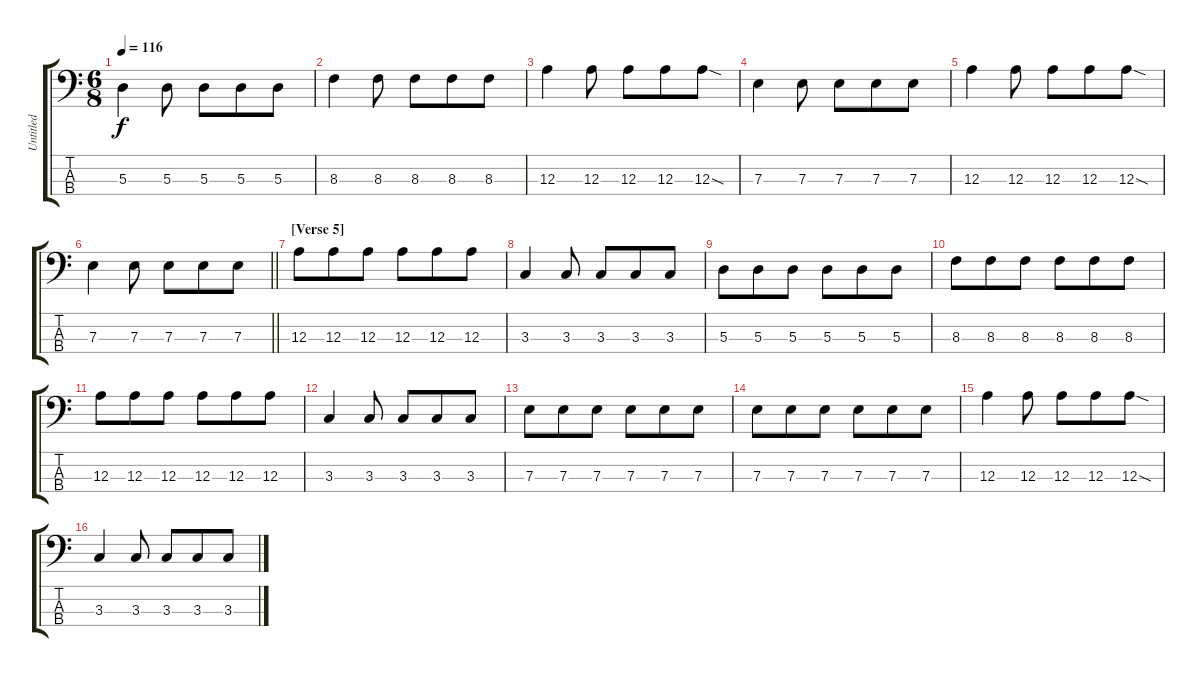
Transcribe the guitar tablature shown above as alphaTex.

\track ("Untitled" "Untitled") {instrument electricbassfinger}
\staff {score tabs}
\tuning (G2 D2 A1 E1) {hide}
\ts (6 8)
\tempo 116
\clef f4
\ks c
5.3.4{dy f} 5.3.8 5.3.8 5.3.8 5.3.8 |
8.3.4 8.3.8 8.3.8 8.3.8 8.3.8 |
12.3.4 12.3.8 12.3.8 12.3.8 12.3{sod}.8 |
7.3.4 7.3.8 7.3.8 7.3.8 7.3.8 |
12.3.4 12.3.8 12.3.8 12.3.8 12.3{sod}.8 |
\barLineRight lightlight
7.3.4 7.3.8 7.3.8 7.3.8 7.3.8 |
\section ("" "[Verse 5]")
12.3.8 12.3.8 12.3.8 12.3.8 12.3.8 12.3.8 |
3.3.4 3.3.8 3.3.8 3.3.8 3.3.8 |
5.3.8 5.3.8 5.3.8 5.3.8 5.3.8 5.3.8 |
8.3.8 8.3.8 8.3.8 8.3.8 8.3.8 8.3.8 |
12.3.8 12.3.8 12.3.8 12.3.8 12.3.8 12.3.8 |
3.3.4 3.3.8 3.3.8 3.3.8 3.3.8 |
7.3.8 7.3.8 7.3.8 7.3.8 7.3.8 7.3.8 |
7.3.8 7.3.8 7.3.8 7.3.8 7.3.8 7.3.8 |
12.3.4 12.3.8 12.3.8 12.3.8 12.3{sod}.8 |
3.3.4 3.3.8 3.3.8 3.3.8 3.3.8
